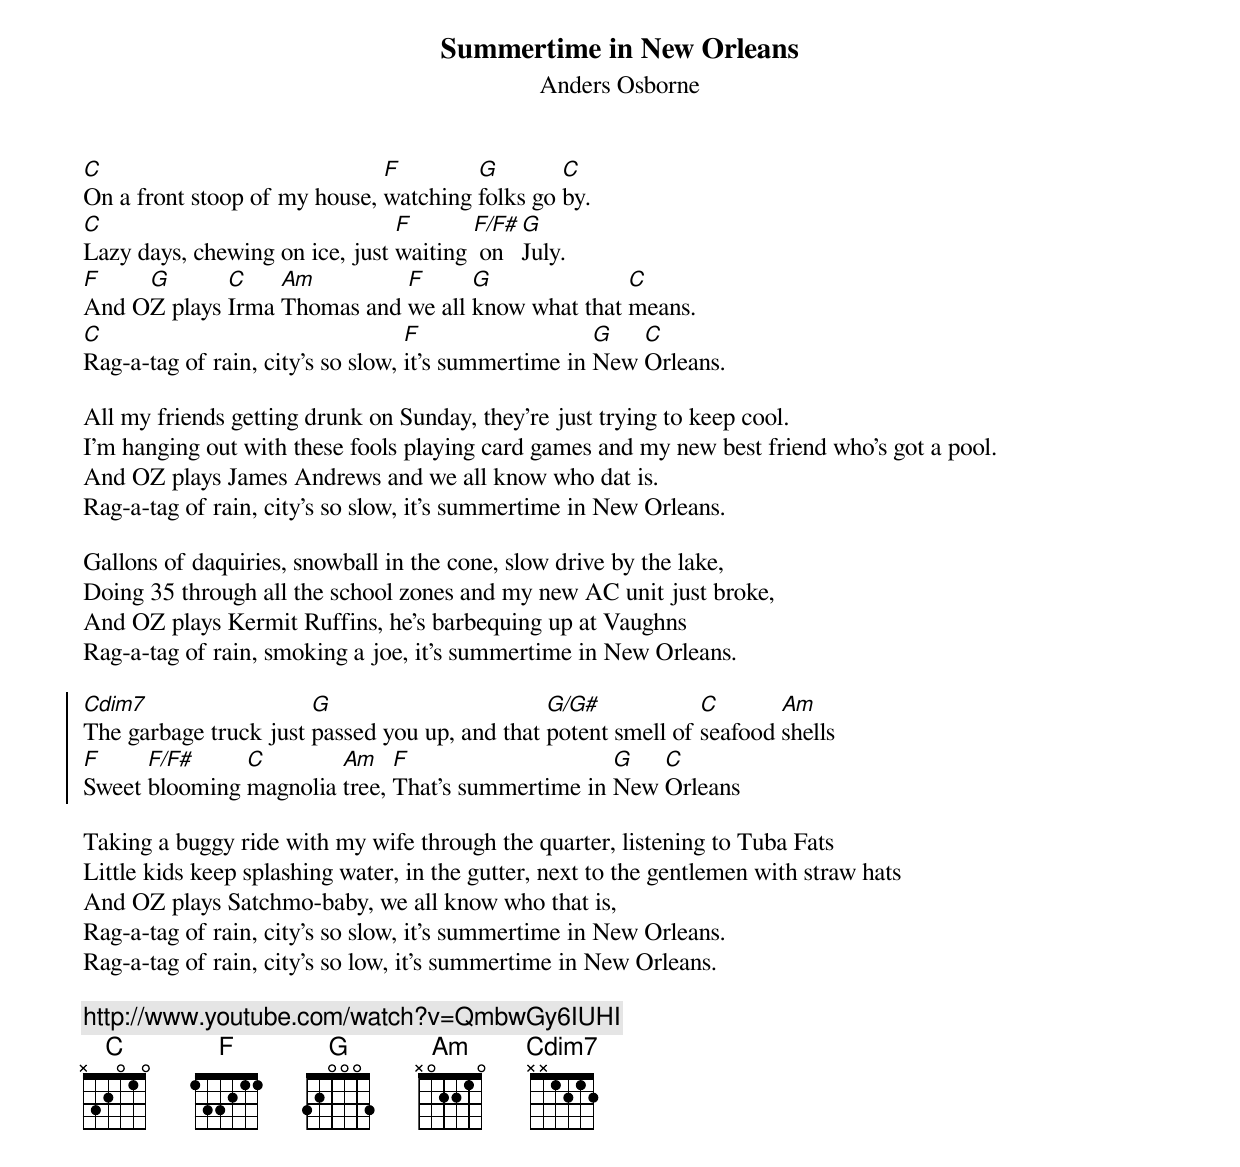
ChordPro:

{t:Summertime in New Orleans}
{st:Anders Osborne}

[C]On a front stoop of my house, [F]watching [G]folks go [C]by.
[C]Lazy days, chewing on ice, just [F]waiting [F/F#] on [G]July.
[F]And O[G]Z plays [C]Irma [Am]Thomas and [F]we all [G]know what that [C]means.
[C]Rag-a-tag of rain, city's so slow, [F]it's summertime in [G]New [C]Orleans.

All my friends getting drunk on Sunday, they're just trying to keep cool.
I'm hanging out with these fools playing card games and my new best friend who's got a pool.
And OZ plays James Andrews and we all know who dat is.
Rag-a-tag of rain, city's so slow, it's summertime in New Orleans.

Gallons of daquiries, snowball in the cone, slow drive by the lake,
Doing 35 through all the school zones and my new AC unit just broke,
And OZ plays Kermit Ruffins, he's barbequing up at Vaughns
Rag-a-tag of rain, smoking a joe, it's summertime in New Orleans.

{soc:}
[Cdim7]The garbage truck just [G]passed you up, and that [G/G#]potent smell of [C]seafood [Am]shells
[F]Sweet [F/F#]blooming [C]magnolia [Am]tree, [F]That's summertime in [G]New [C]Orleans
{eoc:}

Taking a buggy ride with my wife through the quarter, listening to Tuba Fats
Little kids keep splashing water, in the gutter, next to the gentlemen with straw hats
And OZ plays Satchmo-baby, we all know who that is,
Rag-a-tag of rain, city's so slow, it's summertime in New Orleans.
Rag-a-tag of rain, city's so low, it's summertime in New Orleans.

{c: http://www.youtube.com/watch?v=QmbwGy6IUHI}
